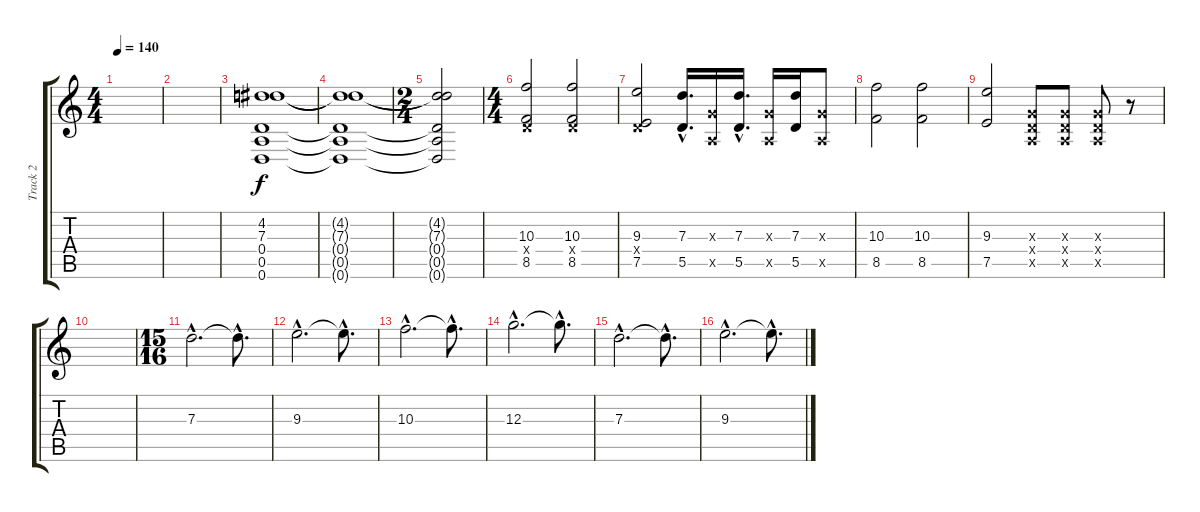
\track ("Track 2" "Track 2") {instrument distortionguitar}
\staff {score tabs}
\tuning (E4 B3 G3 D3 A2 D2) {hide}
\ts (4 4)
\tempo 140
\clef g2
\ks c
|
|
(4.2 7.3 0.4 0.5 0.6).1 |
(4.2{t} 7.3{t} 0.4{t} 0.5{t} 0.6{t}).1 |
\ts (2 4)
(4.2{t} 7.3{t} 0.4{t} 0.5{t} 0.6{t}).2 |
\ts (4 4)
(10.3 0.4{x} 8.5).2 (10.3 0.4{x} 8.5).2 |
(9.3 0.4{x} 7.5).2 (7.3{hac} 5.5{hac}).16{d} (0.3{x} 0.5{x}).16 (7.3{hac} 5.5{hac}).16{d} (0.3{x} 0.5{x}).16 (7.3 5.5).16 (0.3{x} 0.5{x}).8 |
(10.3 8.5).2 (10.3 8.5).2 |
(9.3 7.5).2 (0.3{x} 0.4{x} 0.5{x}).8 (0.3{x} 0.4{x} 0.5{x}).8 (0.3{x} 0.4{x} 0.5{x}).8 r.8 |
|
\ts (15 16)
7.3{hac}.2{d} 7.3{hac t}.8{d} |
9.3{hac}.2{d} 9.3{hac t}.8{d} |
10.3{hac}.2{d} 10.3{hac t}.8{d} |
12.3{hac}.2{d} 12.3{hac t}.8{d} |
7.3{hac}.2{d} 7.3{hac t}.8{d} |
9.3{hac}.2{d} 9.3{hac t}.8{d}
